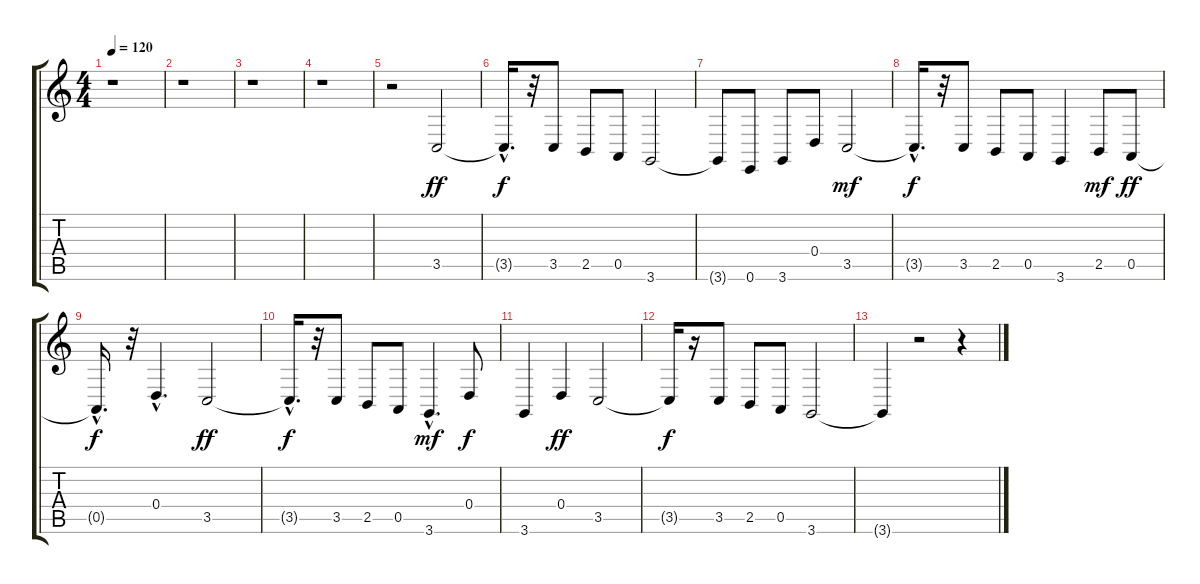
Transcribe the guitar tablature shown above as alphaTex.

\track "" {instrument stringensemble2}
\staff {score tabs}
\tuning (E4 B3 G3 D3 A2 E2) {hide}
\ts (4 4)
\tempo 120
\clef g2
\ks c
r.1{dy f} |
r.1 |
r.1 |
r.1 |
r.2 3.5.2{dy ff} |
3.5{hac t}.16{d dy f} r.32 3.5.8 2.5.8 0.5.8 3.6.2 |
3.6{t}.8 0.6.8 3.6.8 0.4.8 3.5.2{dy mf} |
3.5{hac t}.16{d dy f} r.32 3.5.8 2.5.8 0.5.8 3.6.4 2.5.8{dy mf} 0.5.8{dy ff} |
0.5{hac t}.16{d dy f} r.32 0.4{hac}.4{d} 3.5.2{dy ff} |
3.5{hac t}.16{d dy f} r.32 3.5.8{volume 11} 2.5.8{volume 11} 0.5.8{volume 10} 3.6{hac}.4{d dy mf} 0.4.8{dy f volume 9} |
3.6.4{volume 8} 0.4.4{dy ff volume 8} 3.5.2{volume 6} |
3.5{t}.16{dy f} r.16 3.5.8{volume 4} 2.5.8{volume 4} 0.5.8 3.6.2{volume 3} |
3.6{t}.4 r.2 r.4
